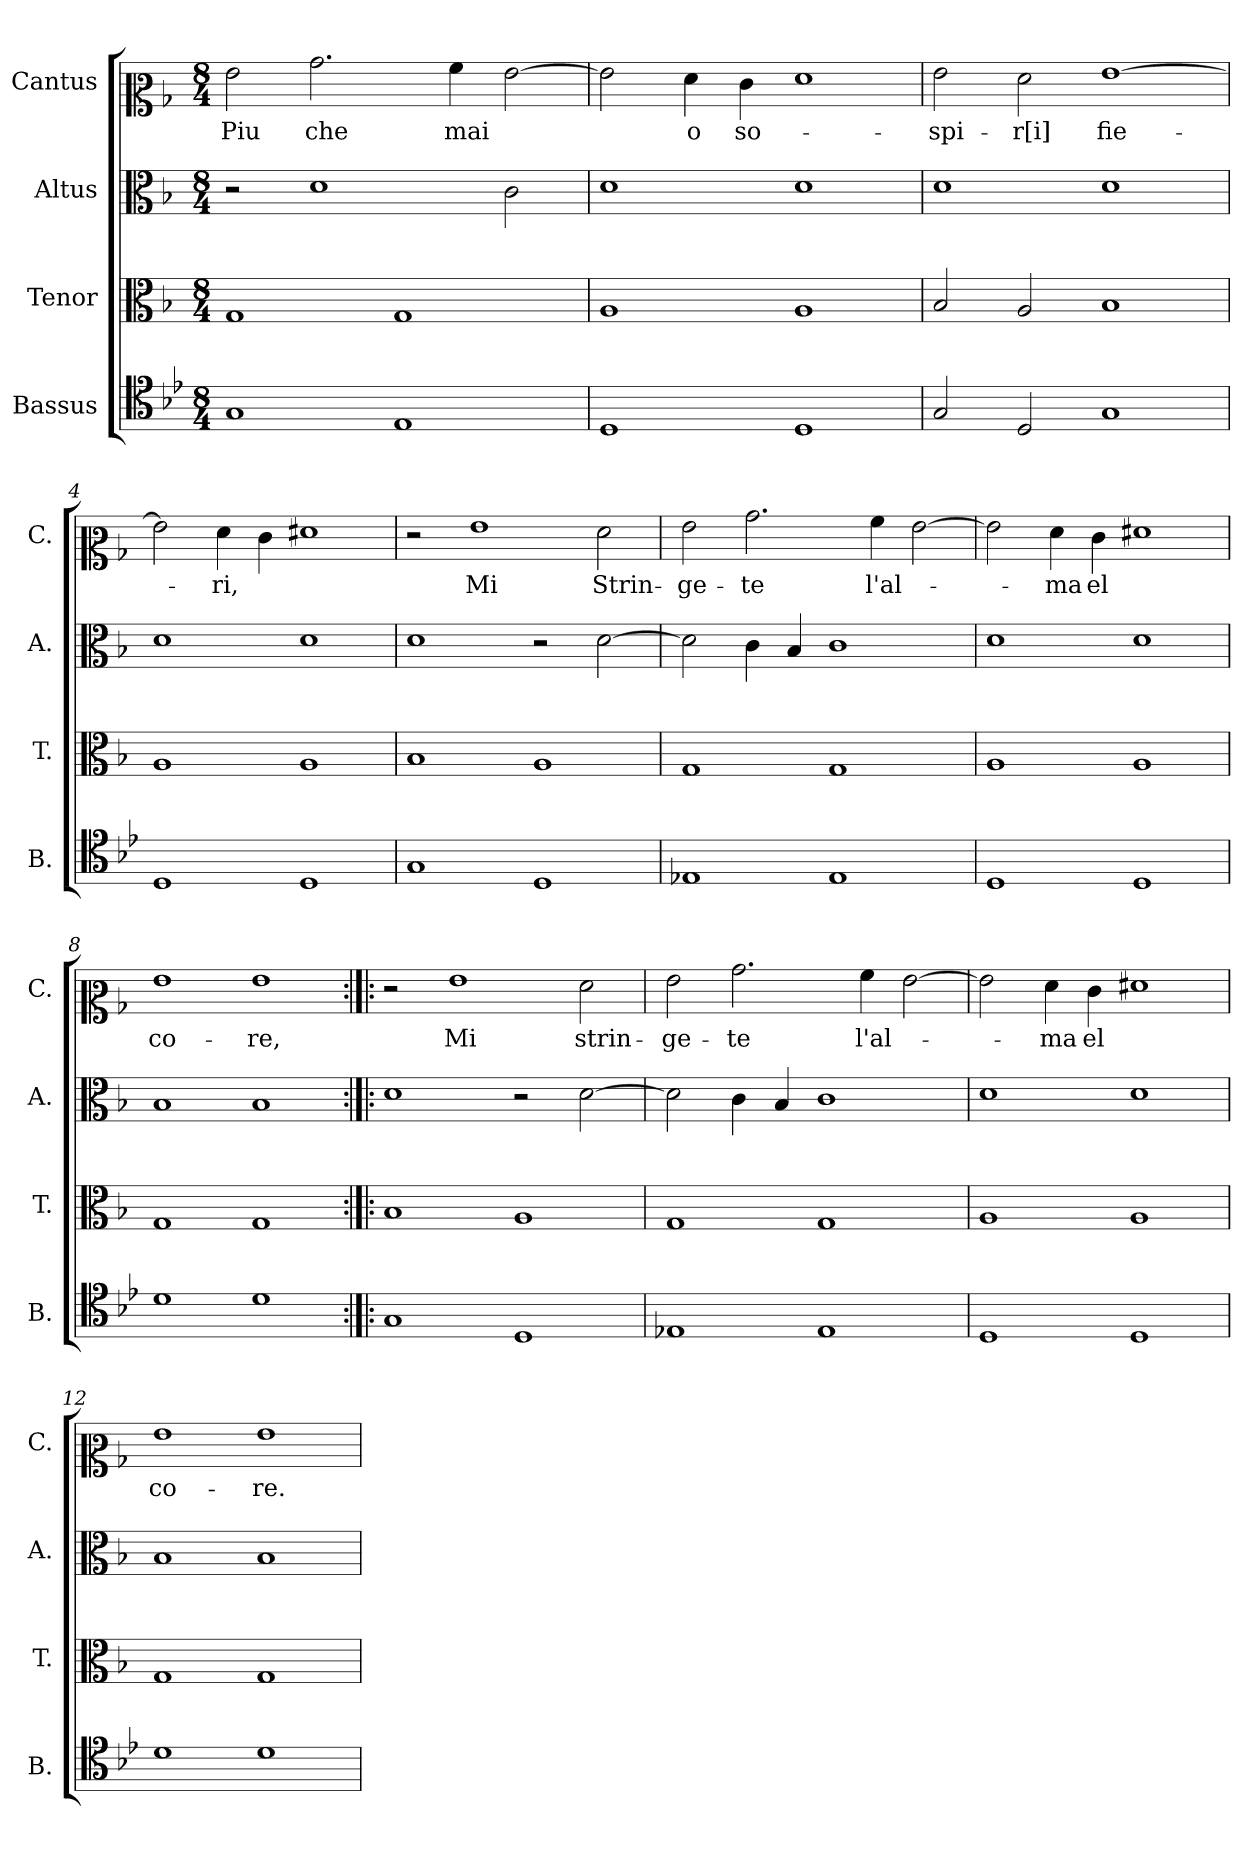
**kern	**kern	**kern	**kern	**text
*part4	*part3	*part2	*part1	*part1
*staff4	*staff3	*staff2	*staff1	*staff1
*I"Bassus	*I"Tenor	*I"Altus	*I"Cantus	*
*I'B.	*I'T.	*I'A.	*I'C.	*
*clefC4	*clefC3	*clefC3	*clefC2	*
*k[b-e-]	*k[b-]	*k[b-]	*k[b-]	*
*M8/4	*M8/4	*M8/4	*M8/4	*
=1	=1	=1	=1	=1
!	!	!	!	!LO:LY:b
1G	1G	2r	2g\	Piu
!	!	!	!	!LO:LY:b
.	.	1d	2.b-\	che
1E-	1G	.	.	.
!	!	!	!	!LO:LY:b
.	.	.	4a\	mai
.	.	2c\	[2g\	.
=2	=2	=2	=2	=2
1D	1A	1d	2g\]	.
!	!	!	!	!LO:LY:b
.	.	.	4f\	o
!	!	!	!	!LO:LY:b
.	.	.	4e\	so-
1D	1A	1d	1f	.
=3	=3	=3	=3	=3
!	!	!	!	!LO:LY:b
2G/	2B-/	1d	2g\	-spi-
!	!	!	!	!LO:LY:b
2D/	2A/	.	2f\	-r[i]
!	!	!	!	!LO:LY:b
1G	1B-	1d	[1g	fie-
=4	=4	=4	=4	=4
1D	1A	1d	2g\]	.
!	!	!	!	!LO:LY:b
.	.	.	4f\	-ri,
.	.	.	4e\	.
1D	1A	1d	1f#X	.
=5	=5	=5	=5	=5
1G	1B-	1d	2r	.
!	!	!	!	!LO:LY:b
.	.	.	1g	Mi
1D	1A	2r	.	.
!	!	!	!	!LO:LY:b
.	.	[2d\	2f\	Strin-
!!LO:LB:g=z
=6	=6	=6	=6	=6
!	!	!	!	!LO:LY:b
1E-X	1G	2d\]	2g\	-ge-
!	!	!	!	!LO:LY:b
.	.	4c\	2.b-\	-te
.	.	4B-/	.	.
1E-	1G	1c	.	.
!	!	!	!	!LO:LY:b
.	.	.	4a\	l'al-
.	.	.	[2g\	.
=7	=7	=7	=7	=7
1D	1A	1d	2g\]	.
!	!	!	!	!LO:LY:b
.	.	.	4f\	-ma
!	!	!	!	!LO:LY:b
.	.	.	4e\	el
1D	1A	1d	1f#X	.
=8	=8	=8	=8	=8
!	!	!	!	!LO:LY:b
1d	1G	1B-	1g	co-
!	!	!	!	!LO:LY:b
1d	1G	1B-	1g	-re,
=9:|!|:	=9:|!|:	=9:|!|:	=9:|!|:	=9:|!|:
1G	1B-	1d	2r	.
!	!	!	!	!LO:LY:b
.	.	.	1g	Mi
1D	1A	2r	.	.
!	!	!	!	!LO:LY:b
.	.	[2d\	2f\	strin-
=10	=10	=10	=10	=10
!	!	!	!	!LO:LY:b
1E-X	1G	2d\]	2g\	-ge-
!	!	!	!	!LO:LY:b
.	.	4c\	2.b-\	-te
.	.	4B-/	.	.
1E-	1G	1c	.	.
!	!	!	!	!LO:LY:b
.	.	.	4a\	l'al-
.	.	.	[2g\	.
!!LO:LB:g=z
=11	=11	=11	=11	=11
1D	1A	1d	2g\]	.
!	!	!	!	!LO:LY:b
.	.	.	4f\	-ma
!	!	!	!	!LO:LY:b
.	.	.	4e\	el
1D	1A	1d	1f#X	.
=12	=12	=12	=12	=12
!	!	!	!	!LO:LY:b
1d	1G	1B-	1g	co-
!	!	!	!	!LO:LY:b
1d	1G	1B-	1g	-re.
=	=	=	=	=
*-	*-	*-	*-	*-
